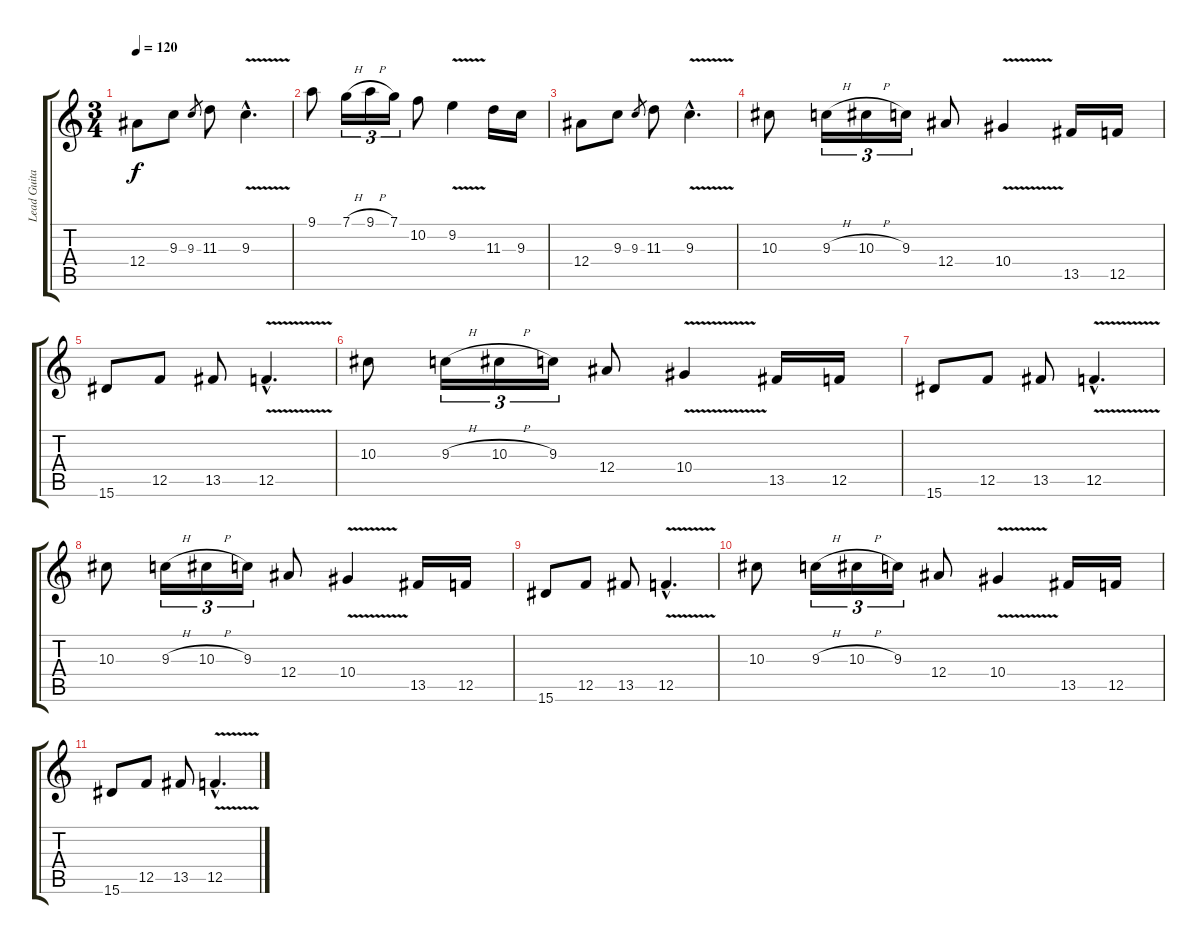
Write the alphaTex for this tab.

\track ("Lead Guitar" "Lead Guita") {instrument distortionguitar}
\staff {score tabs}
\tuning (C4 G3 Eb3 Bb2 F2 C2) {hide}
\ts (3 4)
\tempo 120
\clef g2
\ks c
12.4.8{dy f} 9.3.8 9.3.8{gr} 11.3.8 9.3{v hac}.4{d} |
9.1.8 7.1{h}.16{tu (3 2)} 9.1{h}.16{tu (3 2)} 7.1.16{tu (3 2)} 10.2.8 9.2{v}.4 11.3.16 9.3.16 |
12.4.8 9.3.8 9.3.8{gr} 11.3.8 9.3{v hac}.4{d} |
10.3.8 9.3{h}.16{tu (3 2)} 10.3{h}.16{tu (3 2)} 9.3.16{tu (3 2)} 12.4.8 10.4{v}.4 13.5.16 12.5.16 |
15.6.8 12.5.8 13.5.8 12.5{v hac}.4{d} |
10.3.8 9.3{h}.16{tu (3 2)} 10.3{h}.16{tu (3 2)} 9.3.16{tu (3 2)} 12.4.8 10.4{v}.4 13.5.16 12.5.16 |
15.6.8 12.5.8 13.5.8 12.5{v hac}.4{d} |
10.3.8 9.3{h}.16{tu (3 2)} 10.3{h}.16{tu (3 2)} 9.3.16{tu (3 2)} 12.4.8 10.4{v}.4 13.5.16 12.5.16 |
15.6.8 12.5.8 13.5.8 12.5{v hac}.4{d} |
10.3.8 9.3{h}.16{tu (3 2)} 10.3{h}.16{tu (3 2)} 9.3.16{tu (3 2)} 12.4.8 10.4{v}.4 13.5.16 12.5.16 |
15.6.8 12.5.8 13.5.8 12.5{v hac}.4{d}
